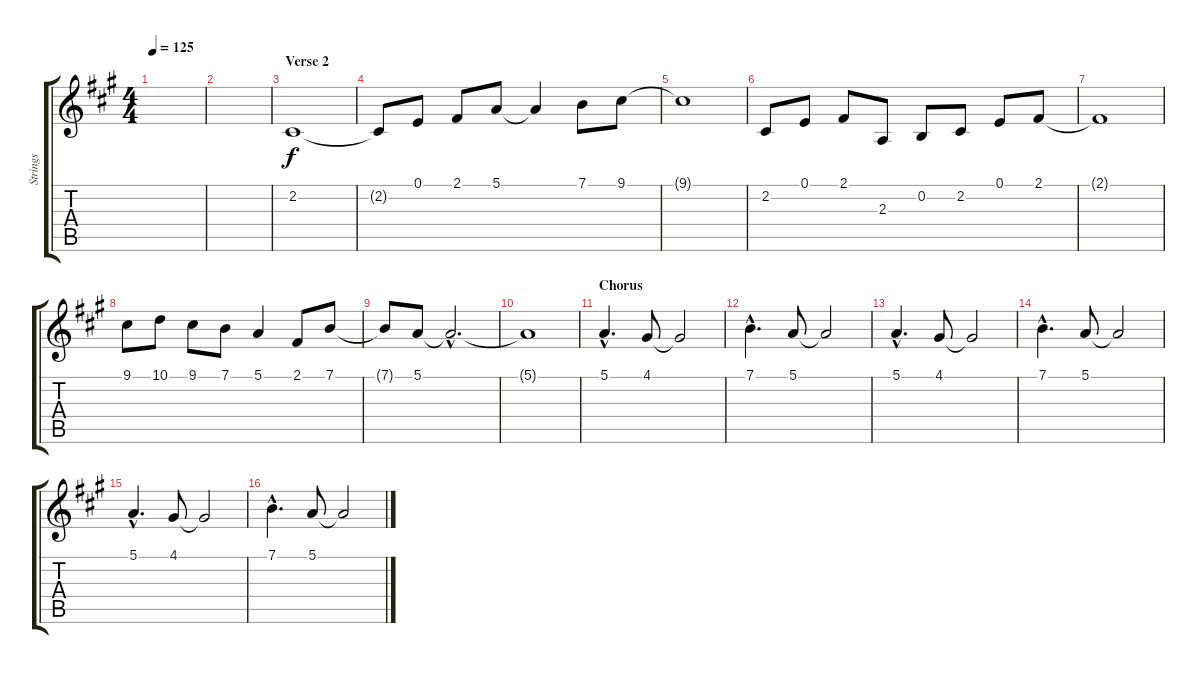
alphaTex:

\track ("Strings" "Strings") {instrument synthstrings1}
\staff {score tabs}
\tuning (E4 B3 G3 D3 A2 E2) {hide}
\ts (4 4)
\tempo 125
\clef g2
\ks a
|
|
\section ("" "Verse 2")
2.2.1 |
2.2{t}.8 0.1.8 2.1.8 5.1.8 5.1{t}.4 7.1.8 9.1.8 |
9.1{t}.1 |
2.2.8 0.1.8 2.1.8 2.3.8 0.2.8 2.2.8 0.1.8 2.1.8 |
2.1{t}.1 |
9.1.8 10.1.8 9.1.8 7.1.8 5.1.4 2.1.8 7.1.8 |
7.1{t}.8 5.1.8 5.1{hac t}.2{d} |
5.1{t}.1 |
\section ("" "Chorus")
5.1{hac}.4{d} 4.1.8 4.1{t}.2 |
7.1{hac}.4{d} 5.1.8 5.1{t}.2 |
5.1{hac}.4{d} 4.1.8 4.1{t}.2 |
7.1{hac}.4{d} 5.1.8 5.1{t}.2 |
5.1{hac}.4{d} 4.1.8 4.1{t}.2 |
7.1{hac}.4{d} 5.1.8 5.1{t}.2
